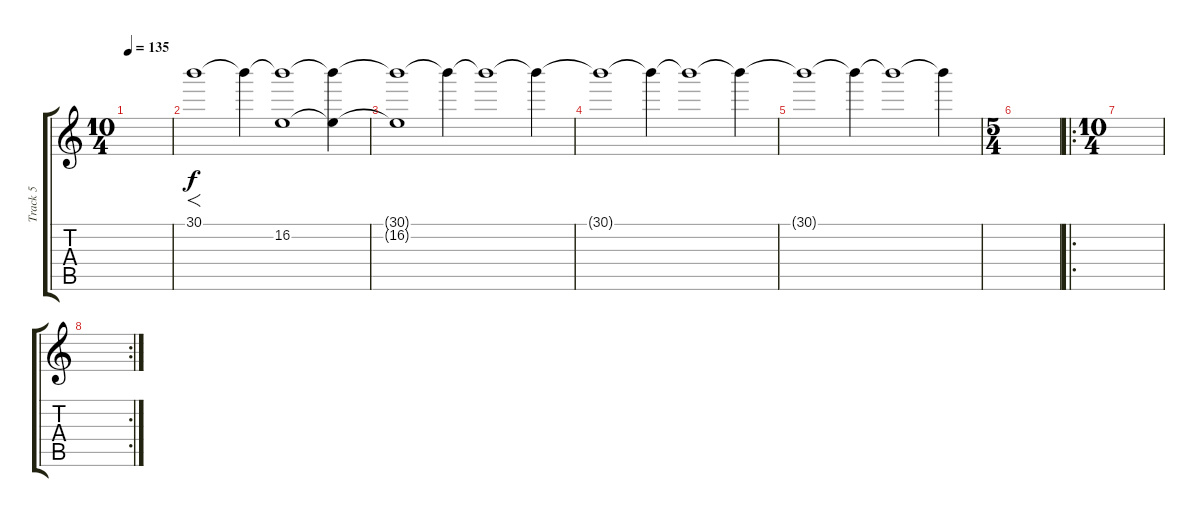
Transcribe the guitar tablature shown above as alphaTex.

\track ("Track 5" "Track 5") {instrument tremolostrings}
\staff {score tabs}
\tuning (F4 C4 Ab3 Eb3 Bb2 F2) {hide}
\ts (10 4)
\tempo 135
\clef g2
\ks c
|
30.1.1{f} 30.1{t}.4 (30.1{t} 16.2).1 (30.1{t} 16.2{t}).4 |
(30.1{t} 16.2{t}).1 30.1{t}.4 30.1{t}.1 30.1{t}.4 |
30.1{t}.1 30.1{t}.4 30.1{t}.1 30.1{t}.4 |
30.1{t}.1 30.1{t}.4 30.1{t}.1 30.1{t}.4 |
\ts (5 4)
|
\ro
\ts (10 4)
|
\rc 2
